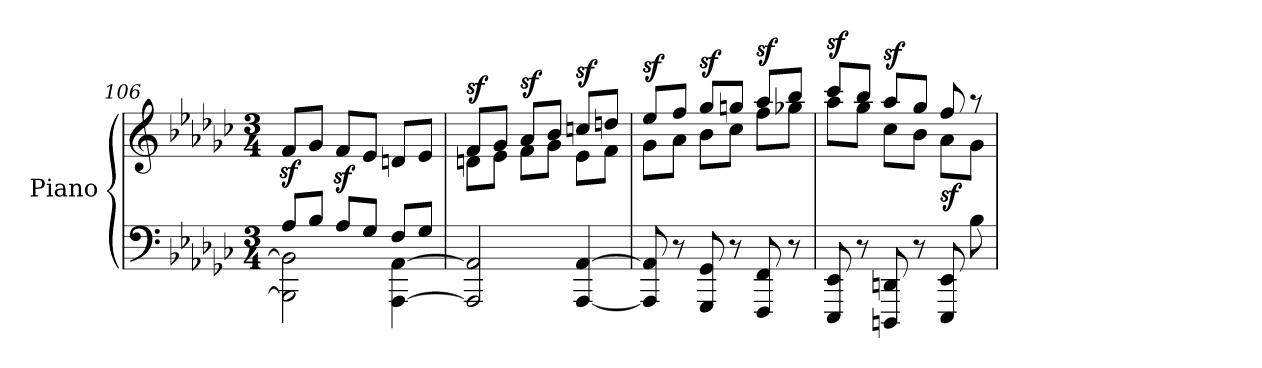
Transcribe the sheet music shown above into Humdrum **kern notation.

**kern	**kern	**dynam
*part1	*part1	*part1
*staff2	*staff1	*staff1/2
*I"Piano	*	*
*I'Pno.	*	*
*clefF4	*clefG2	*
*k[b-e-a-d-g-c-]	*k[b-e-a-d-g-c-]	*
*M3/4	*M3/4	*
=106	=106	=106
*^	*	*
2BBB-\] 2BB-\]	8A-/L	8fz</L	.
.	8B-/J	8g-/J	.
.	8A-/L	8fz</L	.
.	8G-/J	8e-/J	.
[4AAA-\ [4AA-\	8F/L	8dn/L	.
.	8G-/J	8e-/J	.
!!LO:LB:g=z
=107	=107	=107	=107
*	*	*^	*
!	!	!	!	!LO:DY:a
*v	*v	*	*	*
2AAA-/] 2AA-/]	8f/L	8dn\L	sf
.	8g-/J	8e-\J	.
!	!	!	!LO:DY:a
.	8a-/L	8f\L	sf
.	8b-/J	8g-\J	.
!	!	!	!LO:DY:a
[4AAA-/ [4AA-/	8ccn/L	8e-\L	sf
.	8ddn/J	8f\J	.
=108	=108	=108	=108
!	!	!	!LO:DY:a
8AAA-/] 8AA-/]	8ee-/L	8g-\L	sf
8r	8ff/J	8a-\J	.
!	!	!	!LO:DY:a
8GGG-/ 8GG-/	8gg-/L	8b-\L	sf
8r	8ggn/J	8cc-\J	.
!	!	!	!LO:DY:a
8FFF/ 8FF/	8aa-/L	8ff\L	sf
8r	8bb-/J	8gg-X\J	.
=109	=109	=109	=109
!	!	!	!LO:DY:a
8EEE-/ 8EE-/	8ccc-/L	8aa-\L	sf
8r	8bb-/J	8gg-\J	.
!	!	!	!LO:DY:a
8DDDn/ 8DDn/	8aa-/L	8cc-\L	sf
8r	8gg-/J	8b-\J	.
!	!	!	!LO:DY:b
8EEE-/ 8EE-/	8ff/	8a-\L	sf
8B-\	8r	8g-\J	.
*	*v	*v	*
=	=	=
*-	*-	*-
